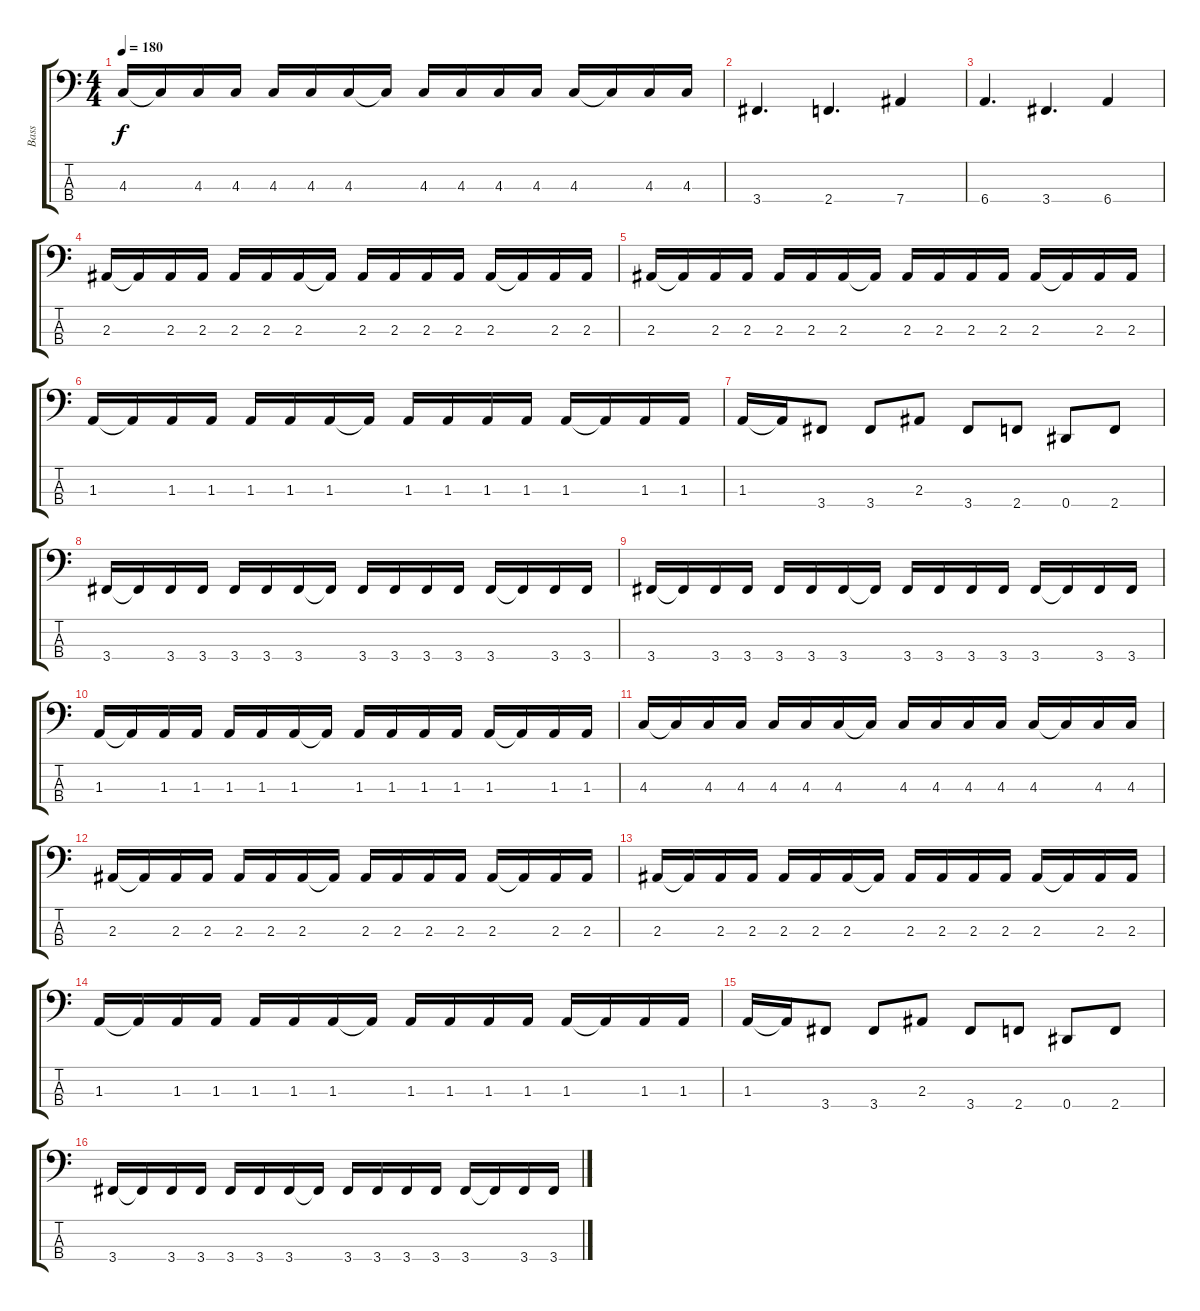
\track ("Bass" "Bass") {instrument electricbasspick}
\staff {score tabs}
\tuning (Gb2 Db2 Ab1 Eb1) {hide}
\ts (4 4)
\tempo 180
\clef f4
\ks c
4.3.16{dy f} 4.3{t}.16 4.3.16 4.3.16 4.3.16 4.3.16 4.3.16 4.3{t}.16 4.3.16 4.3.16 4.3.16 4.3.16 4.3.16 4.3{t}.16 4.3.16 4.3.16 |
3.4.4{d} 2.4.4{d} 7.4.4 |
6.4.4{d} 3.4.4{d} 6.4.4 |
2.3.16 2.3{t}.16 2.3.16 2.3.16 2.3.16 2.3.16 2.3.16 2.3{t}.16 2.3.16 2.3.16 2.3.16 2.3.16 2.3.16 2.3{t}.16 2.3.16 2.3.16 |
2.3.16 2.3{t}.16 2.3.16 2.3.16 2.3.16 2.3.16 2.3.16 2.3{t}.16 2.3.16 2.3.16 2.3.16 2.3.16 2.3.16 2.3{t}.16 2.3.16 2.3.16 |
1.3.16 1.3{t}.16 1.3.16 1.3.16 1.3.16 1.3.16 1.3.16 1.3{t}.16 1.3.16 1.3.16 1.3.16 1.3.16 1.3.16 1.3{t}.16 1.3.16 1.3.16 |
1.3.16 1.3{t}.16 3.4.8 3.4.8 2.3.8 3.4.8 2.4.8 0.4.8 2.4.8 |
3.4.16 3.4{t}.16 3.4.16 3.4.16 3.4.16 3.4.16 3.4.16 3.4{t}.16 3.4.16 3.4.16 3.4.16 3.4.16 3.4.16 3.4{t}.16 3.4.16 3.4.16 |
3.4.16 3.4{t}.16 3.4.16 3.4.16 3.4.16 3.4.16 3.4.16 3.4{t}.16 3.4.16 3.4.16 3.4.16 3.4.16 3.4.16 3.4{t}.16 3.4.16 3.4.16 |
1.3.16 1.3{t}.16 1.3.16 1.3.16 1.3.16 1.3.16 1.3.16 1.3{t}.16 1.3.16 1.3.16 1.3.16 1.3.16 1.3.16 1.3{t}.16 1.3.16 1.3.16 |
4.3.16 4.3{t}.16 4.3.16 4.3.16 4.3.16 4.3.16 4.3.16 4.3{t}.16 4.3.16 4.3.16 4.3.16 4.3.16 4.3.16 4.3{t}.16 4.3.16 4.3.16 |
2.3.16 2.3{t}.16 2.3.16 2.3.16 2.3.16 2.3.16 2.3.16 2.3{t}.16 2.3.16 2.3.16 2.3.16 2.3.16 2.3.16 2.3{t}.16 2.3.16 2.3.16 |
2.3.16 2.3{t}.16 2.3.16 2.3.16 2.3.16 2.3.16 2.3.16 2.3{t}.16 2.3.16 2.3.16 2.3.16 2.3.16 2.3.16 2.3{t}.16 2.3.16 2.3.16 |
1.3.16 1.3{t}.16 1.3.16 1.3.16 1.3.16 1.3.16 1.3.16 1.3{t}.16 1.3.16 1.3.16 1.3.16 1.3.16 1.3.16 1.3{t}.16 1.3.16 1.3.16 |
1.3.16 1.3{t}.16 3.4.8 3.4.8 2.3.8 3.4.8 2.4.8 0.4.8 2.4.8 |
3.4.16 3.4{t}.16 3.4.16 3.4.16 3.4.16 3.4.16 3.4.16 3.4{t}.16 3.4.16 3.4.16 3.4.16 3.4.16 3.4.16 3.4{t}.16 3.4.16 3.4.16
